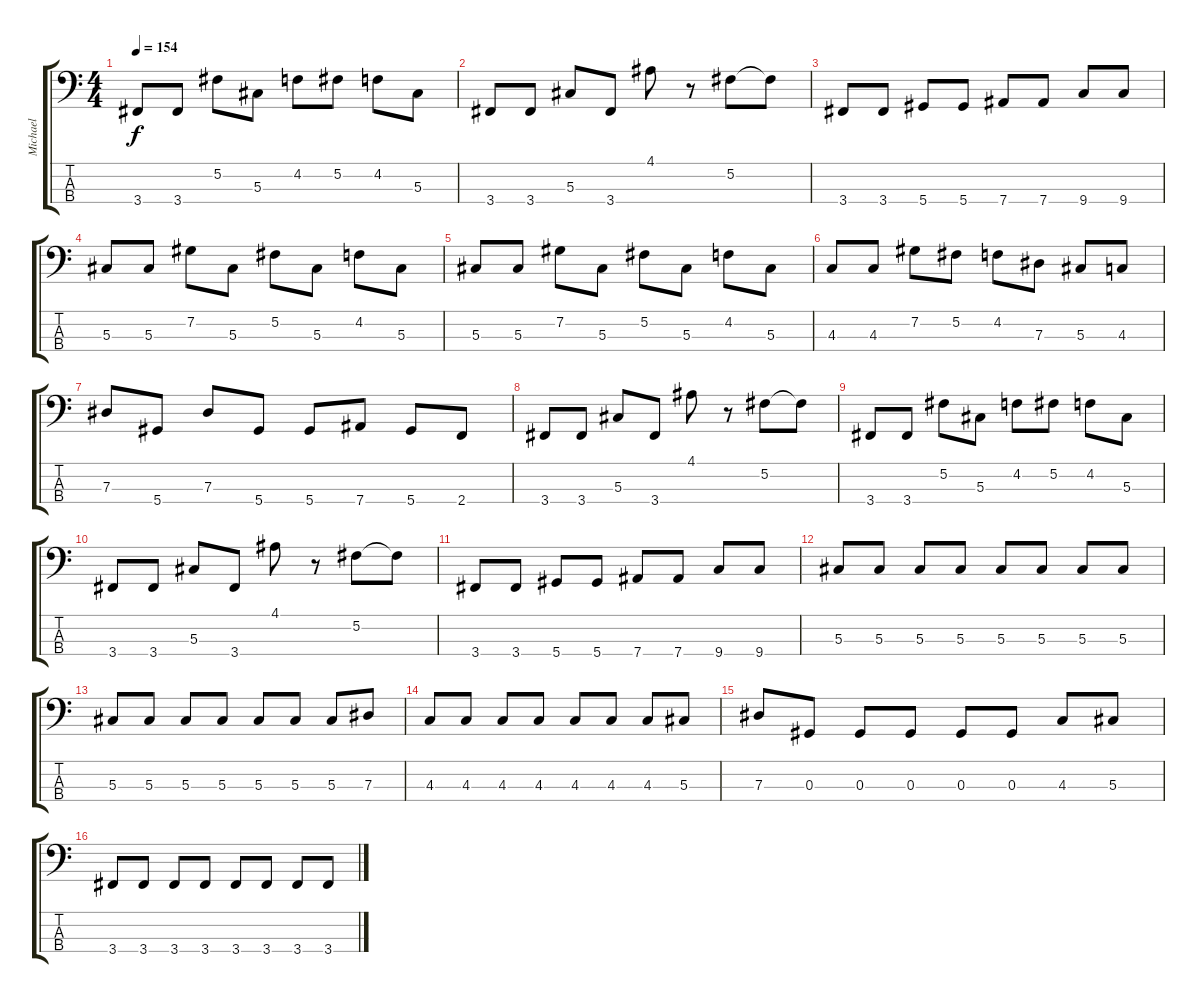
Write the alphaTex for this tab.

\track ("Michael" "Michael") {instrument electricbassfinger}
\staff {score tabs}
\tuning (Gb2 Db2 Ab1 Eb1) {hide}
\ts (4 4)
\tempo 154
\clef f4
\ks c
3.4.8{dy f} 3.4.8 5.2.8 5.3.8 4.2.8 5.2.8 4.2.8 5.3.8 |
3.4.8 3.4.8 5.3.8 3.4.8 4.1.8 r.8 5.2.8 5.2{t}.8 |
3.4.8 3.4.8 5.4.8 5.4.8 7.4.8 7.4.8 9.4.8 9.4.8 |
5.3.8 5.3.8 7.2.8 5.3.8 5.2.8 5.3.8 4.2.8 5.3.8 |
5.3.8 5.3.8 7.2.8 5.3.8 5.2.8 5.3.8 4.2.8 5.3.8 |
4.3.8 4.3.8 7.2.8 5.2.8 4.2.8 7.3.8 5.3.8 4.3.8 |
7.3.8 5.4.8 7.3.8 5.4.8 5.4.8 7.4.8 5.4.8 2.4.8 |
3.4.8 3.4.8 5.3.8 3.4.8 4.1.8 r.8 5.2.8 5.2{t}.8 |
3.4.8 3.4.8 5.2.8 5.3.8 4.2.8 5.2.8 4.2.8 5.3.8 |
3.4.8 3.4.8 5.3.8 3.4.8 4.1.8 r.8 5.2.8 5.2{t}.8 |
3.4.8 3.4.8 5.4.8 5.4.8 7.4.8 7.4.8 9.4.8 9.4.8 |
5.3.8 5.3.8 5.3.8 5.3.8 5.3.8 5.3.8 5.3.8 5.3.8 |
5.3.8 5.3.8 5.3.8 5.3.8 5.3.8 5.3.8 5.3.8 7.3.8 |
4.3.8 4.3.8 4.3.8 4.3.8 4.3.8 4.3.8 4.3.8 5.3.8 |
7.3.8 0.3.8 0.3.8 0.3.8 0.3.8 0.3.8 4.3.8 5.3.8 |
3.4.8 3.4.8 3.4.8 3.4.8 3.4.8 3.4.8 3.4.8 3.4.8
